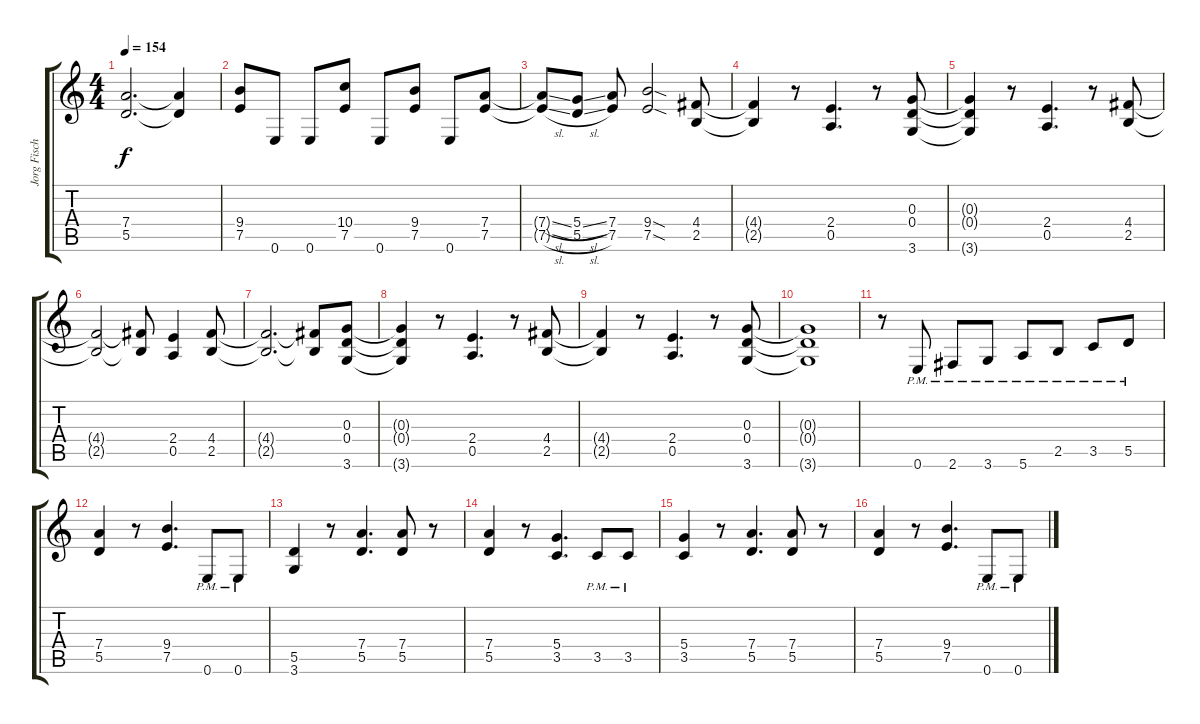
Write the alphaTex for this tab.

\track ("Jorg Fischer" "Jorg Fisch") {instrument distortionguitar}
\staff {score tabs}
\tuning (E4 B3 G3 D3 A2 E2) {hide}
\ts (4 4)
\tempo 154
\clef g2
\ks c
(7.4{t} 5.5{t}).2{d dy f} (7.4{t} 5.5{t}).4 |
(9.4 7.5).8 0.6.8 0.6.8 (10.4 7.5).8 0.6.8 (9.4 7.5).8 0.6.8 (7.4 7.5).8 |
(7.4{sl t} 7.5{sl t}).8 (5.4{sl} 5.5{sl}).8 (7.4 7.5).8 (9.4{sod} 7.5{sod}).2 (4.4 2.5).8 |
(4.4{t} 2.5{t}).4 r.8 (2.4 0.5).4{d} r.8 (0.3 0.4 3.6).8 |
(0.3{t} 0.4{t} 3.6{t}).4 r.8 (2.4 0.5).4{d} r.8 (4.4 2.5).8 |
(4.4{t} 2.5{t}).2 (4.4{t} 2.5{t}).8 (2.4 0.5).4 (4.4 2.5).8 |
(4.4{t} 2.5{t}).2{d} (4.4{t} 2.5{t}).8 (0.3 0.4 3.6).8 |
(0.3{t} 0.4{t} 3.6{t}).4 r.8 (2.4 0.5).4{d} r.8 (4.4 2.5).8 |
(4.4{t} 2.5{t}).4 r.8 (2.4 0.5).4{d} r.8 (0.3 0.4 3.6).8 |
(0.3{t} 0.4{t} 3.6{t}).1 |
r.8 0.6{pm}.8 2.6{pm}.8 3.6{pm}.8 5.6{pm}.8 2.5{pm}.8 3.5{pm}.8 5.5{pm}.8 |
(7.4 5.5).4 r.8 (9.4 7.5).4{d} 0.6{pm}.8 0.6{pm}.8 |
(5.5 3.6).4 r.8 (7.4 5.5).4{d} (7.4 5.5).8 r.8 |
(7.4 5.5).4 r.8 (5.4 3.5).4{d} 3.5{pm}.8 3.5{pm}.8 |
(5.4 3.5).4 r.8 (7.4 5.5).4{d} (7.4 5.5).8 r.8 |
(7.4 5.5).4 r.8 (9.4 7.5).4{d} 0.6{pm}.8 0.6{pm}.8
